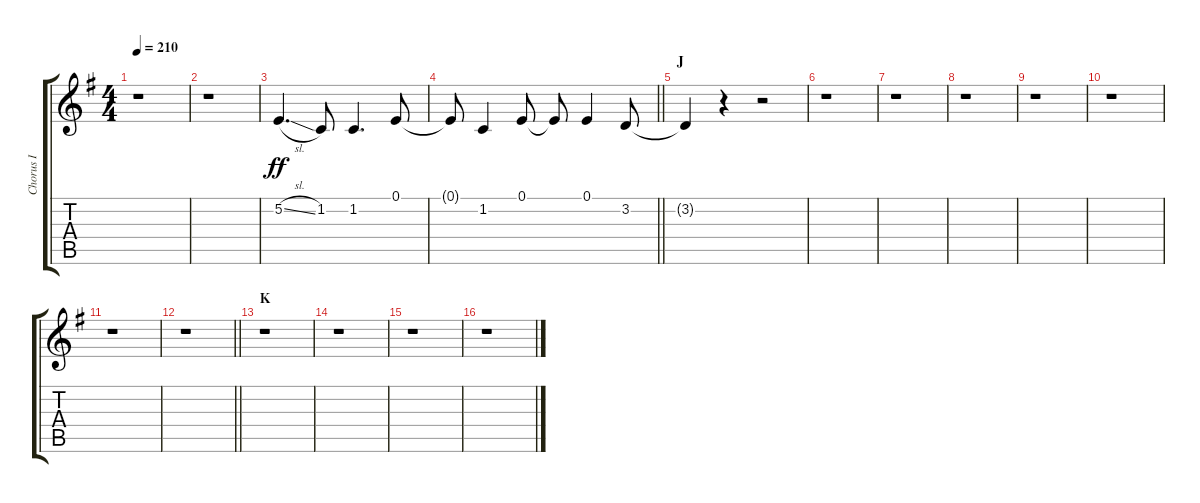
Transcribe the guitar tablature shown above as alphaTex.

\track ("Chorus I" "Chorus I") {instrument voiceoohs}
\staff {score tabs}
\tuning (E4 B3 G3 D3 A2 E2) {hide}
\ts (4 4)
\tempo 210
\clef g2
\ks g
r.1{dy ff} |
r.1 |
5.2{sl}.4{d} 1.2.8 1.2.4{d} 0.1.8 |
\barLineRight lightlight
0.1{t}.8 1.2.4 0.1.8 0.1{t}.8 0.1.4 3.2.8 |
\section ("" "J")
3.2{t}.4 r.4 r.2 |
r.1 |
r.1 |
r.1 |
r.1 |
r.1 |
r.1 |
\barLineRight lightlight
r.1 |
\section ("" "K")
r.1 |
r.1 |
r.1 |
r.1
